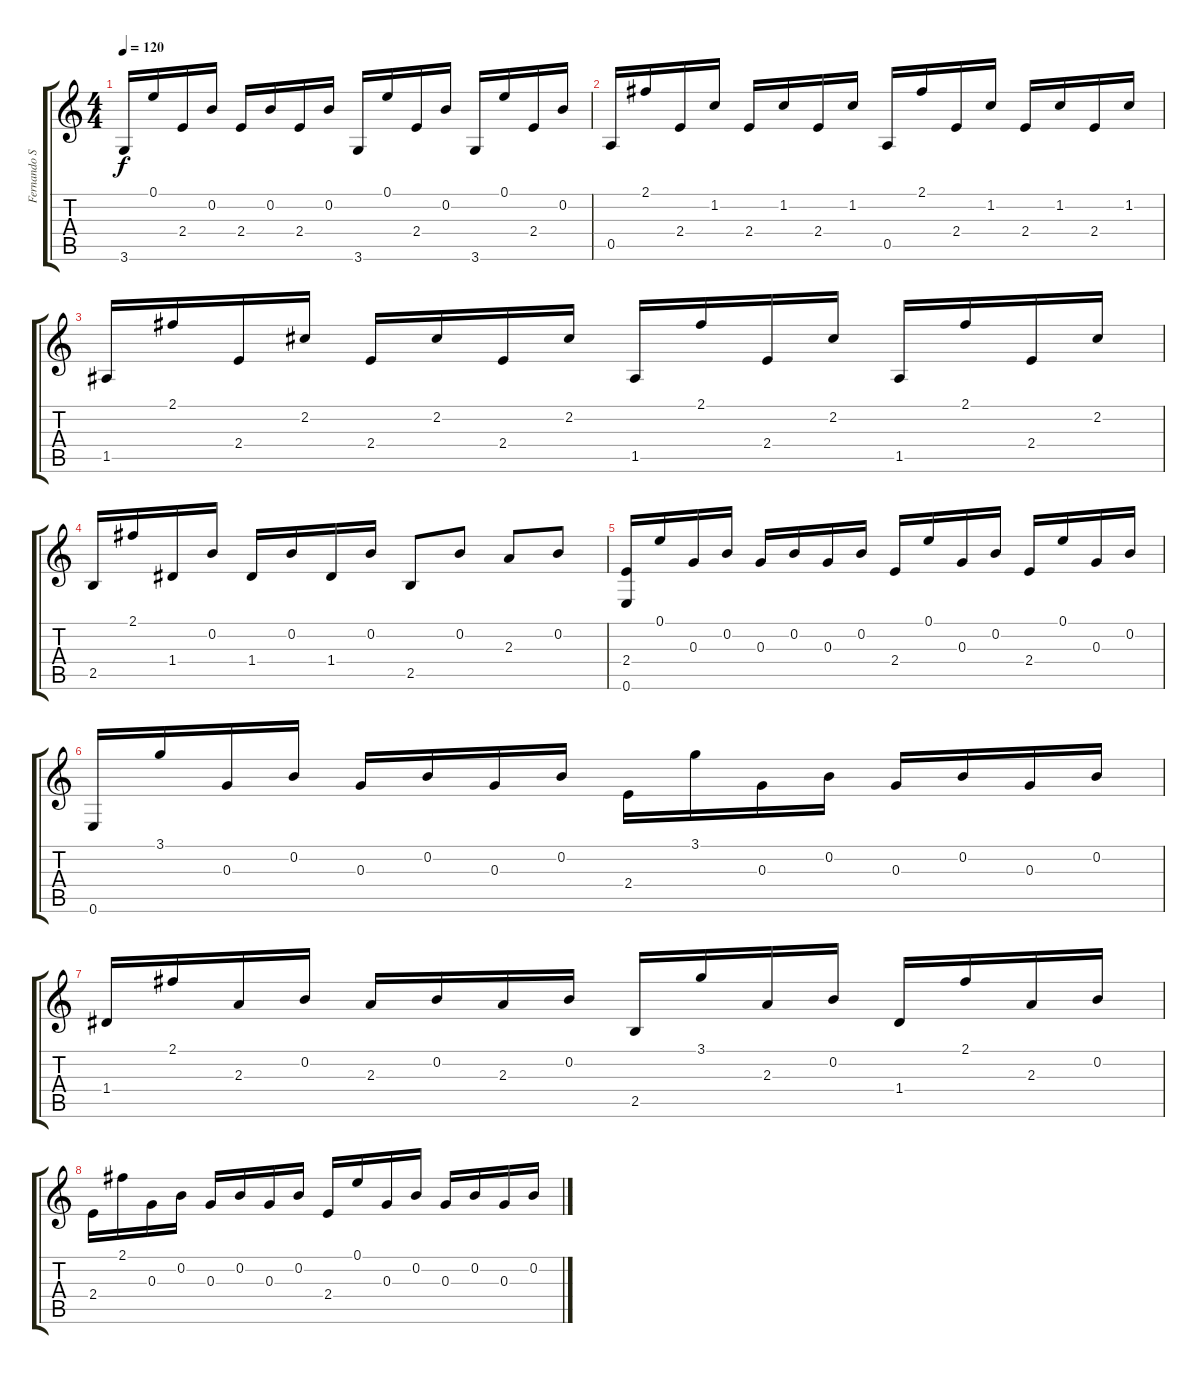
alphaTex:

\track ("Fernando Sor" "Fernando S") {instrument acousticguitarnylon}
\staff {score tabs}
\tuning (E4 B3 G3 D3 A2 E2) {hide}
\ts (4 4)
\tempo 120
\clef g2
\ks c
3.6.16{dy f} 0.1.16 2.4.16 0.2.16 2.4.16 0.2.16 2.4.16 0.2.16 3.6.16 0.1.16 2.4.16 0.2.16 3.6.16 0.1.16 2.4.16 0.2.16 |
0.5.16 2.1.16 2.4.16 1.2.16 2.4.16 1.2.16 2.4.16 1.2.16 0.5.16 2.1.16 2.4.16 1.2.16 2.4.16 1.2.16 2.4.16 1.2.16 |
1.5.16 2.1.16 2.4.16 2.2.16 2.4.16 2.2.16 2.4.16 2.2.16 1.5.16 2.1.16 2.4.16 2.2.16 1.5.16 2.1.16 2.4.16 2.2.16 |
2.5.16 2.1.16 1.4.16 0.2.16 1.4.16 0.2.16 1.4.16 0.2.16 2.5.8 0.2.8 2.3.8 0.2.8 |
(2.4 0.6).16 0.1.16 0.3.16 0.2.16 0.3.16 0.2.16 0.3.16 0.2.16 2.4.16 0.1.16 0.3.16 0.2.16 2.4.16 0.1.16 0.3.16 0.2.16 |
0.6.16 3.1.16 0.3.16 0.2.16 0.3.16 0.2.16 0.3.16 0.2.16 2.4.16 3.1.16 0.3.16 0.2.16 0.3.16 0.2.16 0.3.16 0.2.16 |
1.4.16 2.1.16 2.3.16 0.2.16 2.3.16 0.2.16 2.3.16 0.2.16 2.5.16 3.1.16 2.3.16 0.2.16 1.4.16 2.1.16 2.3.16 0.2.16 |
2.4.16 2.1.16 0.3.16 0.2.16 0.3.16 0.2.16 0.3.16 0.2.16 2.4.16 0.1.16 0.3.16 0.2.16 0.3.16 0.2.16 0.3.16 0.2.16
